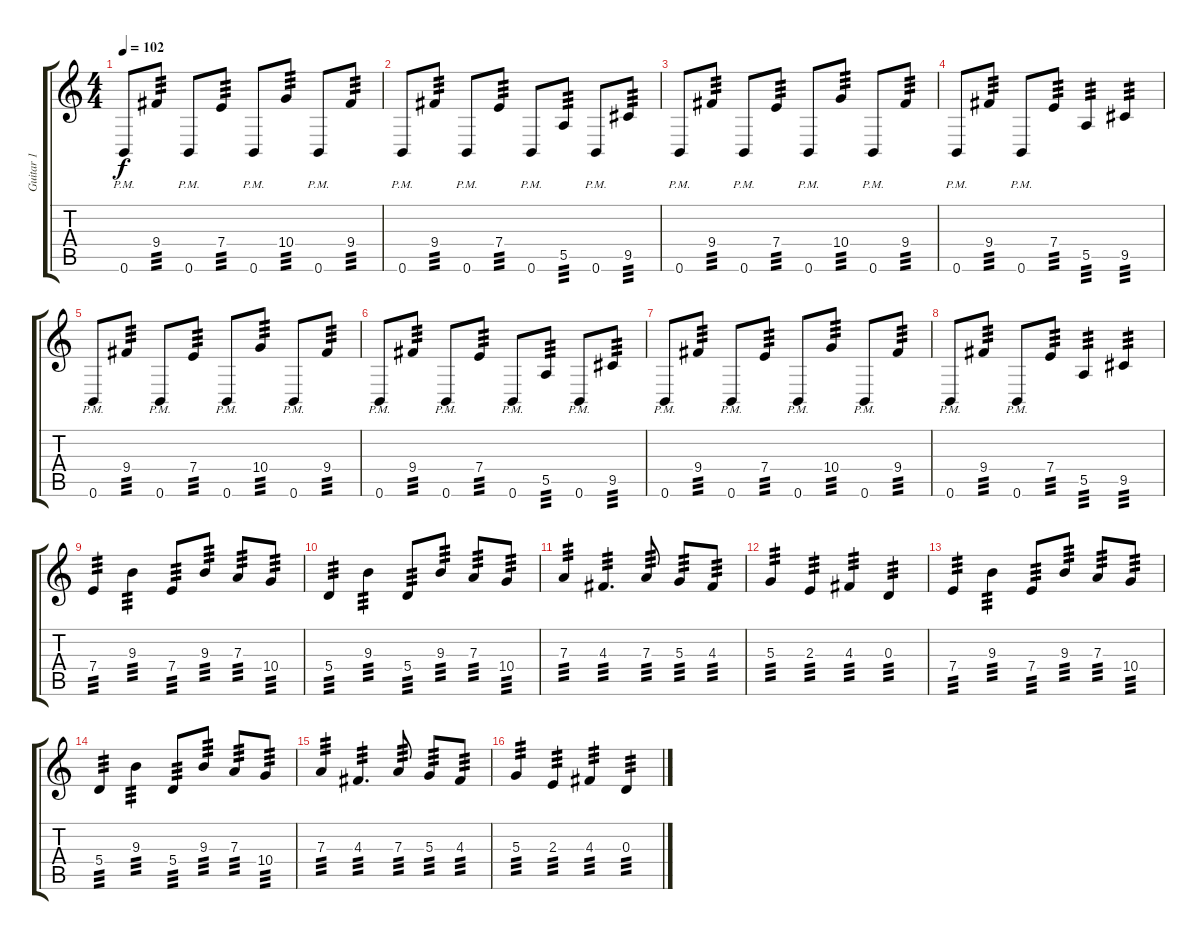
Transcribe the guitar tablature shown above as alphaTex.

\track ("Guitar 1" "Guitar 1") {instrument distortionguitar}
\staff {score tabs}
\tuning (B3 Gb3 D3 A2 E2 B1) {hide}
\ts (4 4)
\tempo 102
\clef g2
\ks c
0.6{pm}.8{dy f} 9.4.8{tp 3} 0.6{pm}.8 7.4.8{tp 3} 0.6{pm}.8 10.4.8{tp 3} 0.6{pm}.8 9.4.8{tp 3} |
0.6{pm}.8 9.4.8{tp 3} 0.6{pm}.8 7.4.8{tp 3} 0.6{pm}.8 5.5.8{tp 3} 0.6{pm}.8 9.5.8{tp 3} |
0.6{pm}.8 9.4.8{tp 3} 0.6{pm}.8 7.4.8{tp 3} 0.6{pm}.8 10.4.8{tp 3} 0.6{pm}.8 9.4.8{tp 3} |
0.6{pm}.8 9.4.8{tp 3} 0.6{pm}.8 7.4.8{tp 3} 5.5.4{tp 3} 9.5.4{tp 3} |
0.6{pm}.8 9.4.8{tp 3} 0.6{pm}.8 7.4.8{tp 3} 0.6{pm}.8 10.4.8{tp 3} 0.6{pm}.8 9.4.8{tp 3} |
0.6{pm}.8 9.4.8{tp 3} 0.6{pm}.8 7.4.8{tp 3} 0.6{pm}.8 5.5.8{tp 3} 0.6{pm}.8 9.5.8{tp 3} |
0.6{pm}.8 9.4.8{tp 3} 0.6{pm}.8 7.4.8{tp 3} 0.6{pm}.8 10.4.8{tp 3} 0.6{pm}.8 9.4.8{tp 3} |
0.6{pm}.8 9.4.8{tp 3} 0.6{pm}.8 7.4.8{tp 3} 5.5.4{tp 3} 9.5.4{tp 3} |
7.4.4{tp 3} 9.3.4{tp 3} 7.4.8{tp 3} 9.3.8{tp 3} 7.3.8{tp 3} 10.4.8{tp 3} |
5.4.4{tp 3} 9.3.4{tp 3} 5.4.8{tp 3} 9.3.8{tp 3} 7.3.8{tp 3} 10.4.8{tp 3} |
7.3.4{tp 3} 4.3.4{d tp 3} 7.3.8{tp 3} 5.3.8{tp 3} 4.3.8{tp 3} |
5.3.4{tp 3} 2.3.4{tp 3} 4.3.4{tp 3} 0.3.4{tp 3} |
7.4.4{tp 3} 9.3.4{tp 3} 7.4.8{tp 3} 9.3.8{tp 3} 7.3.8{tp 3} 10.4.8{tp 3} |
5.4.4{tp 3} 9.3.4{tp 3} 5.4.8{tp 3} 9.3.8{tp 3} 7.3.8{tp 3} 10.4.8{tp 3} |
7.3.4{tp 3} 4.3.4{d tp 3} 7.3.8{tp 3} 5.3.8{tp 3} 4.3.8{tp 3} |
5.3.4{tp 3} 2.3.4{tp 3} 4.3.4{tp 3} 0.3.4{tp 3}
